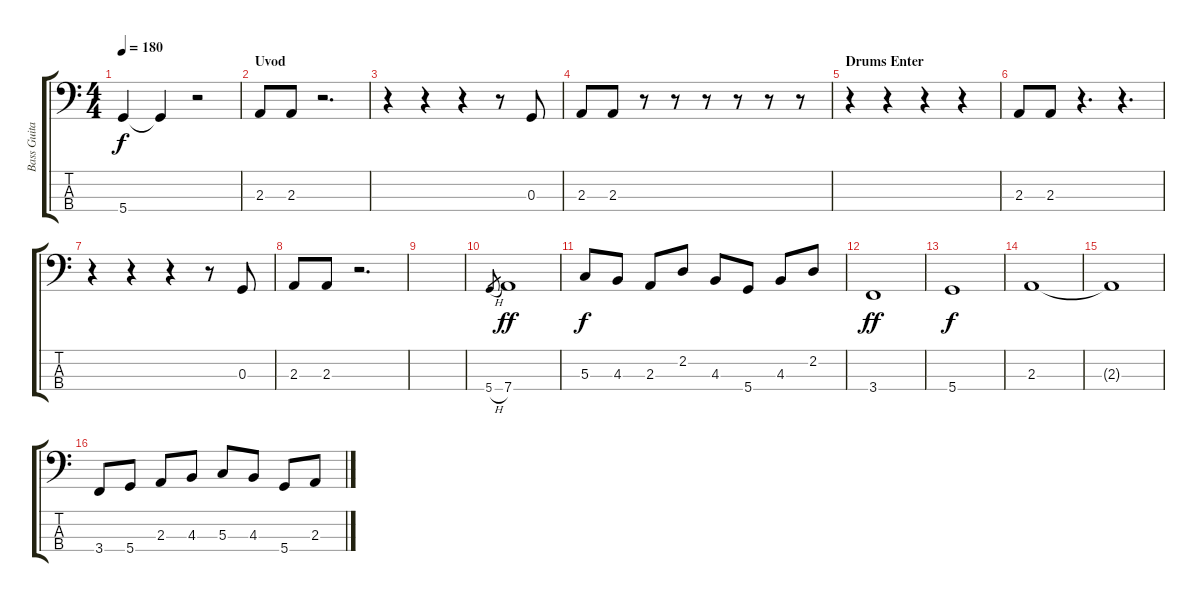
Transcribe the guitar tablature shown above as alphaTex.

\track ("Bass Guitar" "Bass Guita") {instrument electricbassfinger}
\staff {score tabs}
\tuning (F2 C2 G1 D1) {hide}
\ts (4 4)
\tempo 180
\clef f4
\ks c
5.4{t}.4{dy f} 5.4{t}.4 r.2 |
\section ("" "Uvod")
2.3.8 2.3.8 r.2{d} |
r.4 r.4 r.4 r.8 0.3.8 |
2.3.8 2.3.8 r.8 r.8 r.8 r.8 r.8 r.8 |
\section ("" "Drums Enter")
r.4 r.4 r.4 r.4 |
2.3.8 2.3.8 r.4{d} r.4{d} |
r.4 r.4 r.4 r.8 0.3.8 |
2.3.8 2.3.8 r.2{d} |
|
5.4{h}.8{gr} 7.4.1{dy ff} |
5.3.8{dy f} 4.3.8 2.3.8 2.2.8 4.3.8 5.4.8 4.3.8 2.2.8 |
3.4.1{dy ff} |
5.4.1{dy f} |
2.3.1 |
2.3{t}.1 |
3.4.8 5.4.8 2.3.8 4.3.8 5.3.8 4.3.8 5.4.8 2.3.8
